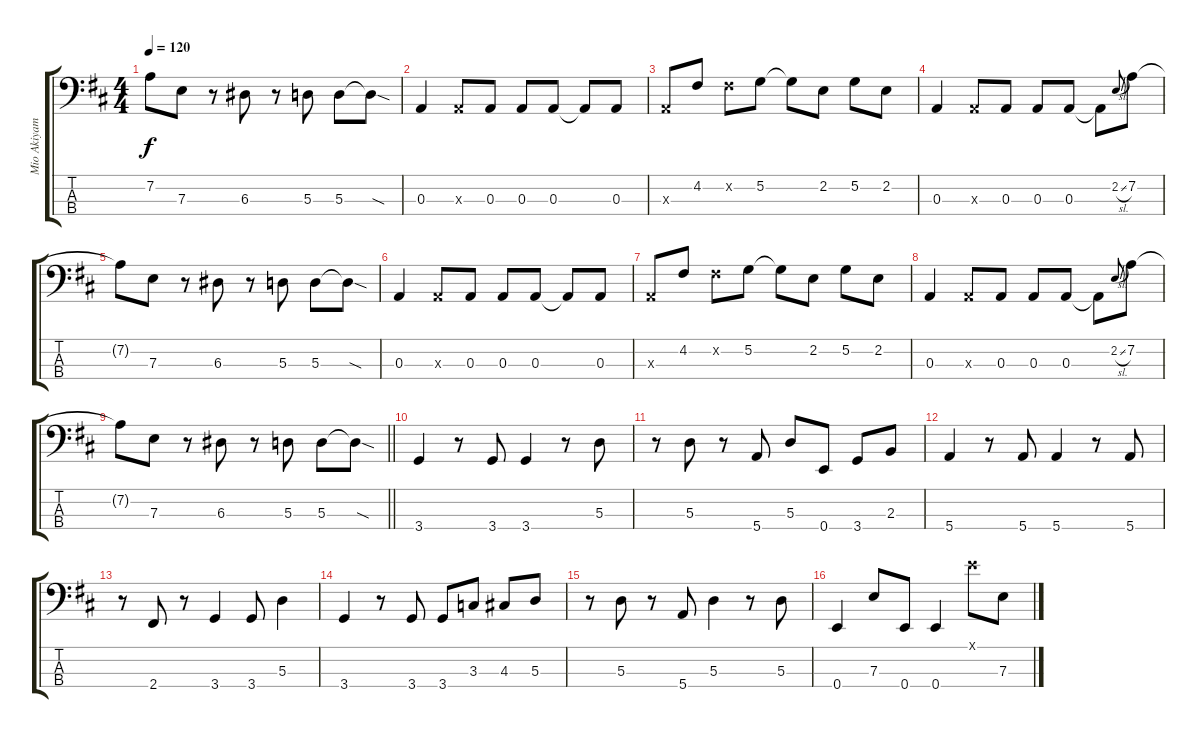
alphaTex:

\track ("Mio Akiyama" "Mio Akiyam") {instrument electricbassfinger}
\staff {score tabs}
\tuning (G2 D2 A1 E1) {hide}
\ts (4 4)
\tempo 120
\clef f4
\ks d
7.2{t}.8{dy f} 7.3.8 r.8 6.3.8 r.8 5.3.8 5.3.8 5.3{sod t}.8 |
0.3.4 0.3{x}.8 0.3.8 0.3.8 0.3.8 0.3{t}.8 0.3.8 |
0.3{x}.8 4.2.8 4.2{x}.8 5.2.8 5.2{t}.8 2.2.8 5.2.8 2.2.8 |
0.3.4 0.3{x}.8 0.3.8 0.3.8 0.3.8 0.3{t}.8 2.2{sl}.8{gr onbeat} 7.2.8 |
7.2{t}.8 7.3.8 r.8 6.3.8 r.8 5.3.8 5.3.8 5.3{sod t}.8 |
0.3.4 0.3{x}.8 0.3.8 0.3.8 0.3.8 0.3{t}.8 0.3.8 |
0.3{x}.8 4.2.8 4.2{x}.8 5.2.8 5.2{t}.8 2.2.8 5.2.8 2.2.8 |
0.3.4 0.3{x}.8 0.3.8 0.3.8 0.3.8 0.3{t}.8 2.2{sl}.8{gr onbeat} 7.2.8 |
\barLineRight lightlight
7.2{t}.8 7.3.8 r.8 6.3.8 r.8 5.3.8 5.3.8 5.3{sod t}.8 |
3.4.4 r.8 3.4.8 3.4.4 r.8 5.3.8 |
r.8 5.3.8 r.8 5.4.8 5.3.8 0.4.8 3.4.8 2.3.8 |
5.4.4 r.8 5.4.8 5.4.4 r.8 5.4.8 |
r.8 2.4.8 r.8 3.4.4 3.4.8 5.3.4 |
3.4.4 r.8 3.4.8 3.4.8 3.3.8 4.3.8 5.3.8 |
r.8 5.3.8 r.8 5.4.8 5.3.4 r.8 5.3.8 |
0.4.4 7.3.8 0.4.8 0.4.4 9.1{x}.8 7.3.8
